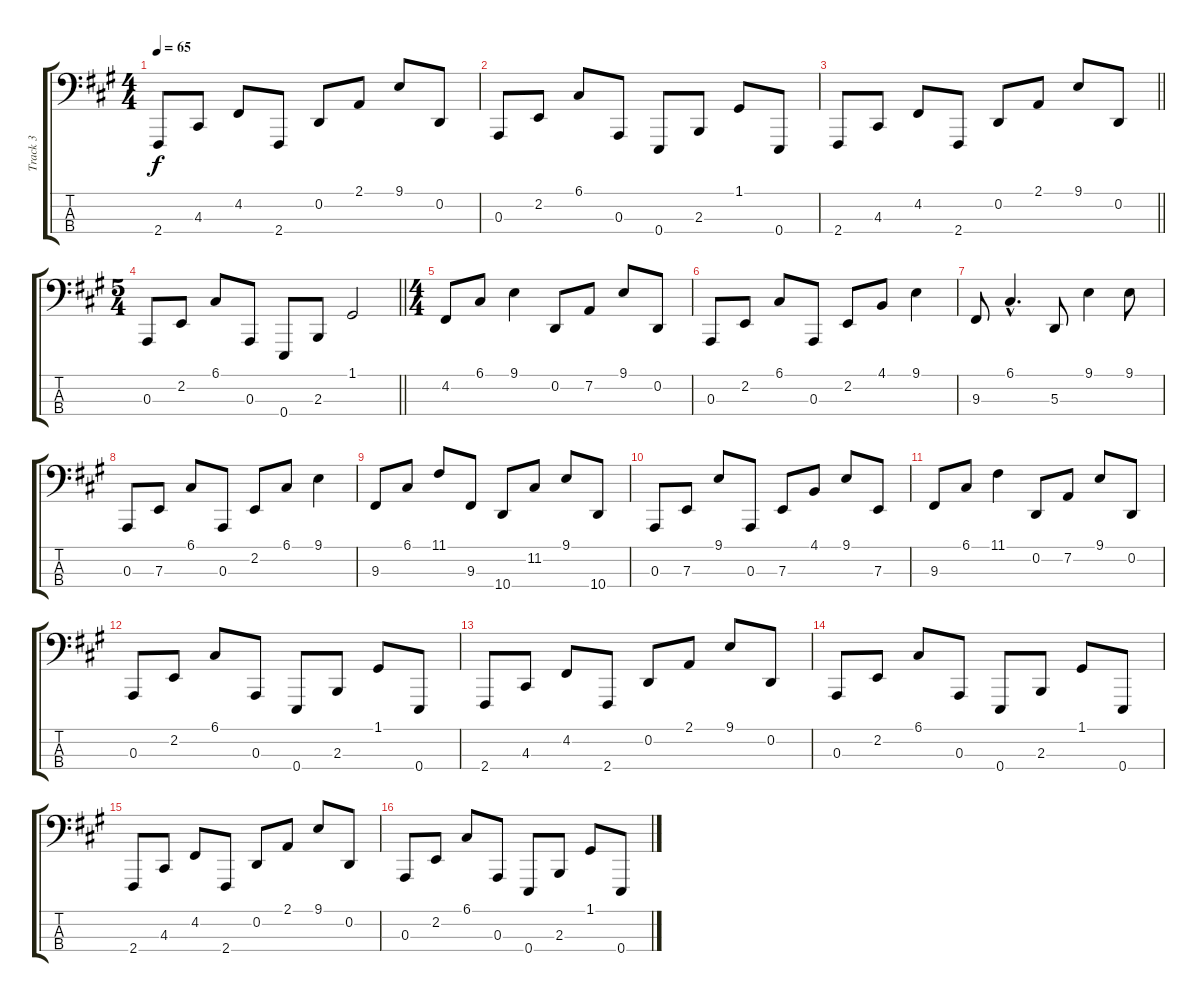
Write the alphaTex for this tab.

\track ("Track 3" "Track 3") {instrument acousticgrandpiano}
\staff {score tabs}
\tuning (G2 D2 A1 E1) {hide}
\ts (4 4)
\tempo 65
\clef f4
\ks a
2.4.8{dy f} 4.3.8 4.2.8 2.4.8 0.2.8 2.1.8 9.1.8 0.2.8 |
0.3.8 2.2.8 6.1.8 0.3.8 0.4.8 2.3.8 1.1.8 0.4.8 |
\barLineRight lightlight
2.4.8 4.3.8 4.2.8 2.4.8 0.2.8 2.1.8 9.1.8 0.2.8 |
\ts (5 4)
\barLineRight lightlight
0.3.8 2.2.8 6.1.8 0.3.8 0.4.8 2.3.8 1.1.2 |
\ts (4 4)
4.2.8 6.1.8 9.1.4 0.2.8 7.2.8 9.1.8 0.2.8 |
0.3.8 2.2.8 6.1.8 0.3.8 2.2.8 4.1.8 9.1.4 |
9.3.8 6.1{hac}.4{d} 5.3.8 9.1.4 9.1.8 |
0.3.8 7.3.8 6.1.8 0.3.8 2.2.8 6.1.8 9.1.4 |
9.3.8 6.1.8 11.1.8 9.3.8 10.4.8 11.2.8 9.1.8 10.4.8 |
0.3.8 7.3.8 9.1.8 0.3.8 7.3.8 4.1.8 9.1.8 7.3.8 |
9.3.8 6.1.8 11.1.4 0.2.8 7.2.8 9.1.8 0.2.8 |
0.3.8 2.2.8 6.1.8 0.3.8 0.4.8 2.3.8 1.1.8 0.4.8 |
2.4.8 4.3.8 4.2.8 2.4.8 0.2.8 2.1.8 9.1.8 0.2.8 |
0.3.8 2.2.8 6.1.8 0.3.8 0.4.8 2.3.8 1.1.8 0.4.8 |
2.4.8 4.3.8 4.2.8 2.4.8 0.2.8 2.1.8 9.1.8 0.2.8 |
0.3.8 2.2.8 6.1.8 0.3.8 0.4.8 2.3.8 1.1.8 0.4.8
